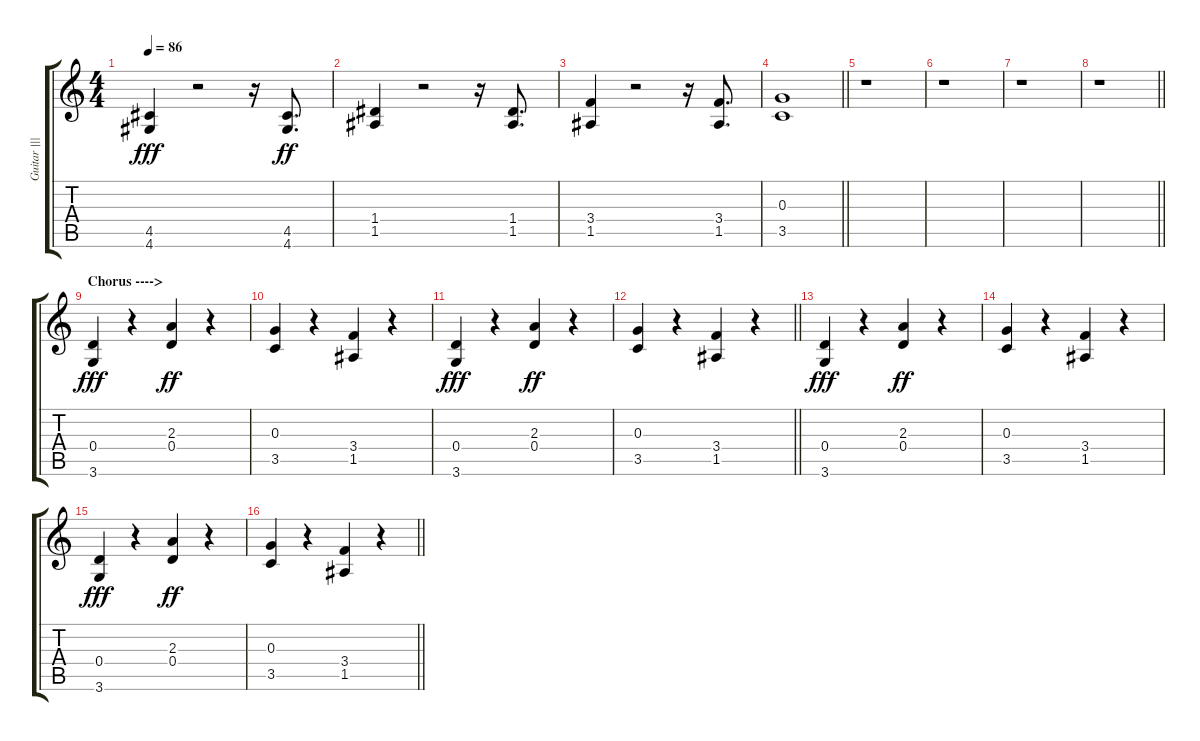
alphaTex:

\track ("Guitar ||| (Overdrive)" "Guitar |||") {instrument overdrivenguitar}
\staff {score tabs}
\tuning (E4 B3 G3 D3 A2 E2) {hide}
\ts (4 4)
\tempo 86
\clef g2
\ks c
(4.5 4.6).4{dy fff} r.2 r.16 (4.5 4.6).8{d dy ff} |
(1.4 1.5).4 r.2 r.16 (1.4 1.5).8{d} |
(3.4 1.5).4 r.2 r.16 (3.4 1.5).8{d} |
\barLineRight lightlight
(0.3 3.5).1 |
r.1 |
r.1 |
r.1 |
\barLineRight lightlight
r.1 |
\section ("" "Chorus ---->")
(0.4 3.6).4{dy fff} r.4 (2.3 0.4).4{dy ff} r.4 |
(0.3 3.5).4 r.4 (3.4 1.5).4 r.4 |
(0.4 3.6).4{dy fff} r.4 (2.3 0.4).4{dy ff} r.4 |
\barLineRight lightlight
(0.3 3.5).4 r.4 (3.4 1.5).4 r.4 |
(0.4 3.6).4{dy fff} r.4 (2.3 0.4).4{dy ff} r.4 |
(0.3 3.5).4 r.4 (3.4 1.5).4 r.4 |
(0.4 3.6).4{dy fff} r.4 (2.3 0.4).4{dy ff} r.4 |
\barLineRight lightlight
(0.3 3.5).4 r.4 (3.4 1.5).4 r.4
